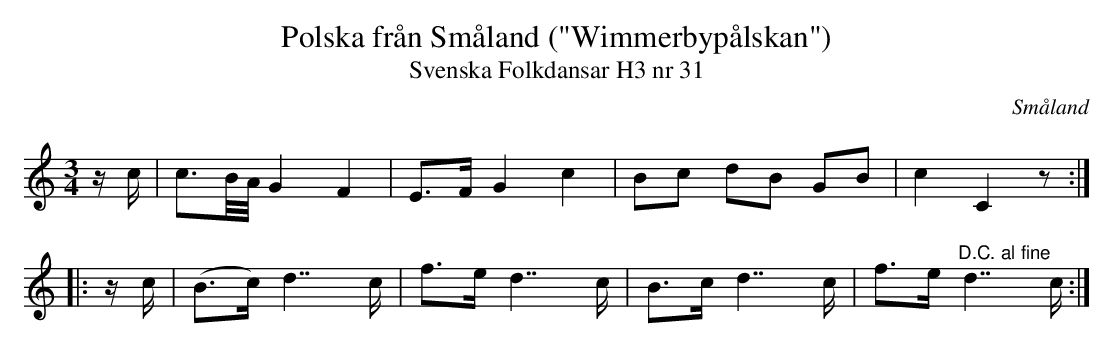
X:1
T:Polska från Småland ("Wimmerbypålskan")
T:Svenska Folkdansar H3 nr 31
O:Småland
M:3/4
L:1/16
K:C
zc | c3B/A/ G4 F4 | E2>F2 G4 c4 | B2c2 d2B2 G2B2 | c4 C4 z2 ::
zc | (B2>c2) d4>>c4 | f2>e2 d4>>c4 | B2>c2 d4>>c4 | f2>e2 "^D.C. al fine"d4>>c4 :|
